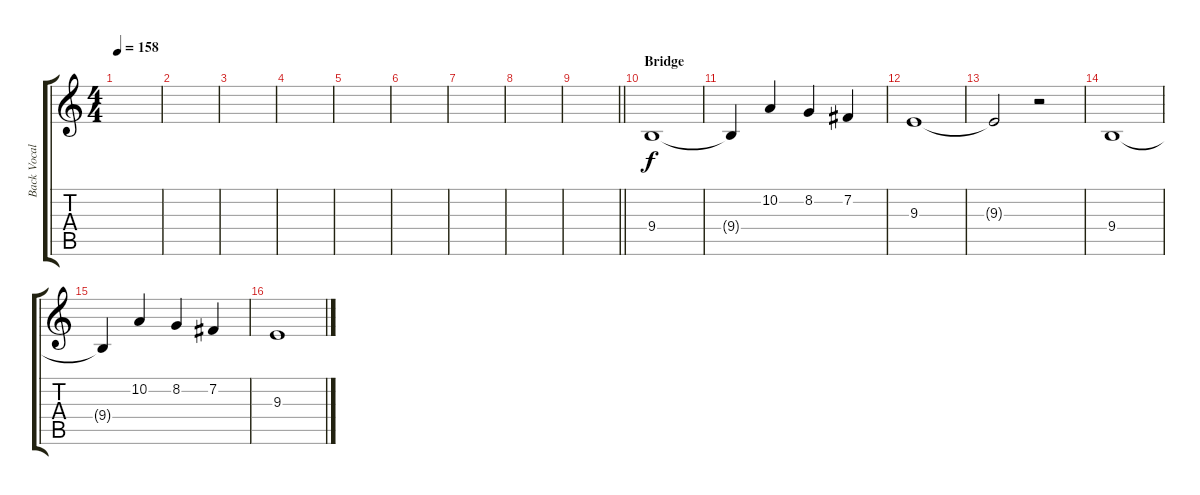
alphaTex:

\track ("Back Vocals" "Back Vocal") {instrument tenorsax}
\staff {score tabs}
\tuning (E4 B3 G3 D3 A2 E2) {hide}
\ts (4 4)
\tempo 158
\clef g2
\ks c
|
|
|
|
|
|
|
|
\barLineRight lightlight
|
\section ("" "Bridge")
9.4.1 |
9.4{t}.4 10.2.4 8.2.4 7.2.4 |
9.3.1 |
9.3{t}.2 r.2 |
9.4.1 |
9.4{t}.4 10.2.4 8.2.4 7.2.4 |
9.3.1
